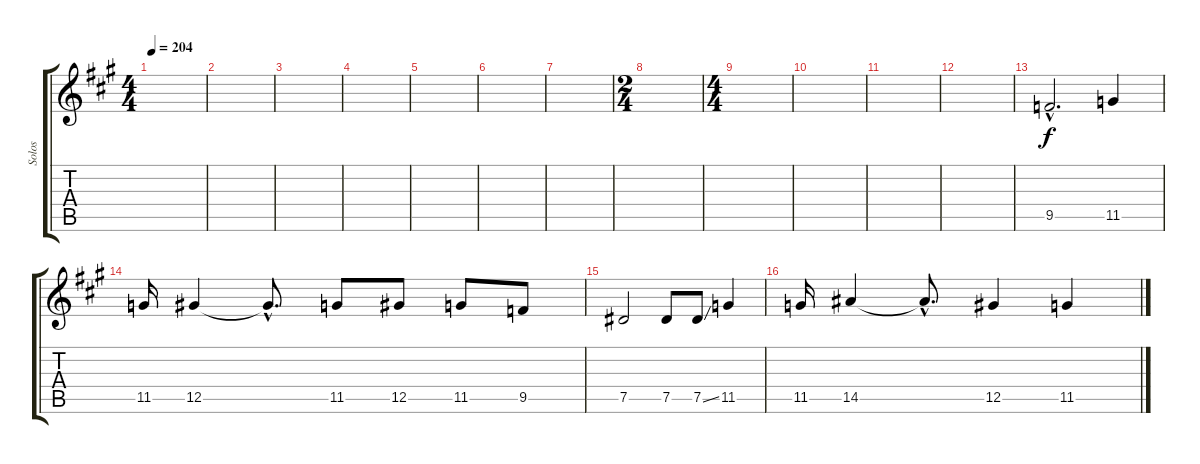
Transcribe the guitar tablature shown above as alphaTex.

\track ("Solos" "Solos") {instrument distortionguitar}
\staff {score tabs}
\tuning (Eb4 Bb3 Gb3 Db3 Ab2 Eb2) {hide}
\ts (4 4)
\tempo 204
\clef g2
\ks a
|
|
|
|
|
|
|
\ts (2 4)
|
\ts (4 4)
|
|
|
|
9.5{hac}.2{d} 11.5.4 |
11.5.16 12.5.4 12.5{hac t}.8{d} 11.5.8 12.5.8 11.5.8 9.5.8 |
7.5.2 7.5.8 7.5{ss}.8 11.5.4 |
11.5.16 14.5.4 14.5{hac t}.8{d} 12.5.4 11.5.4
